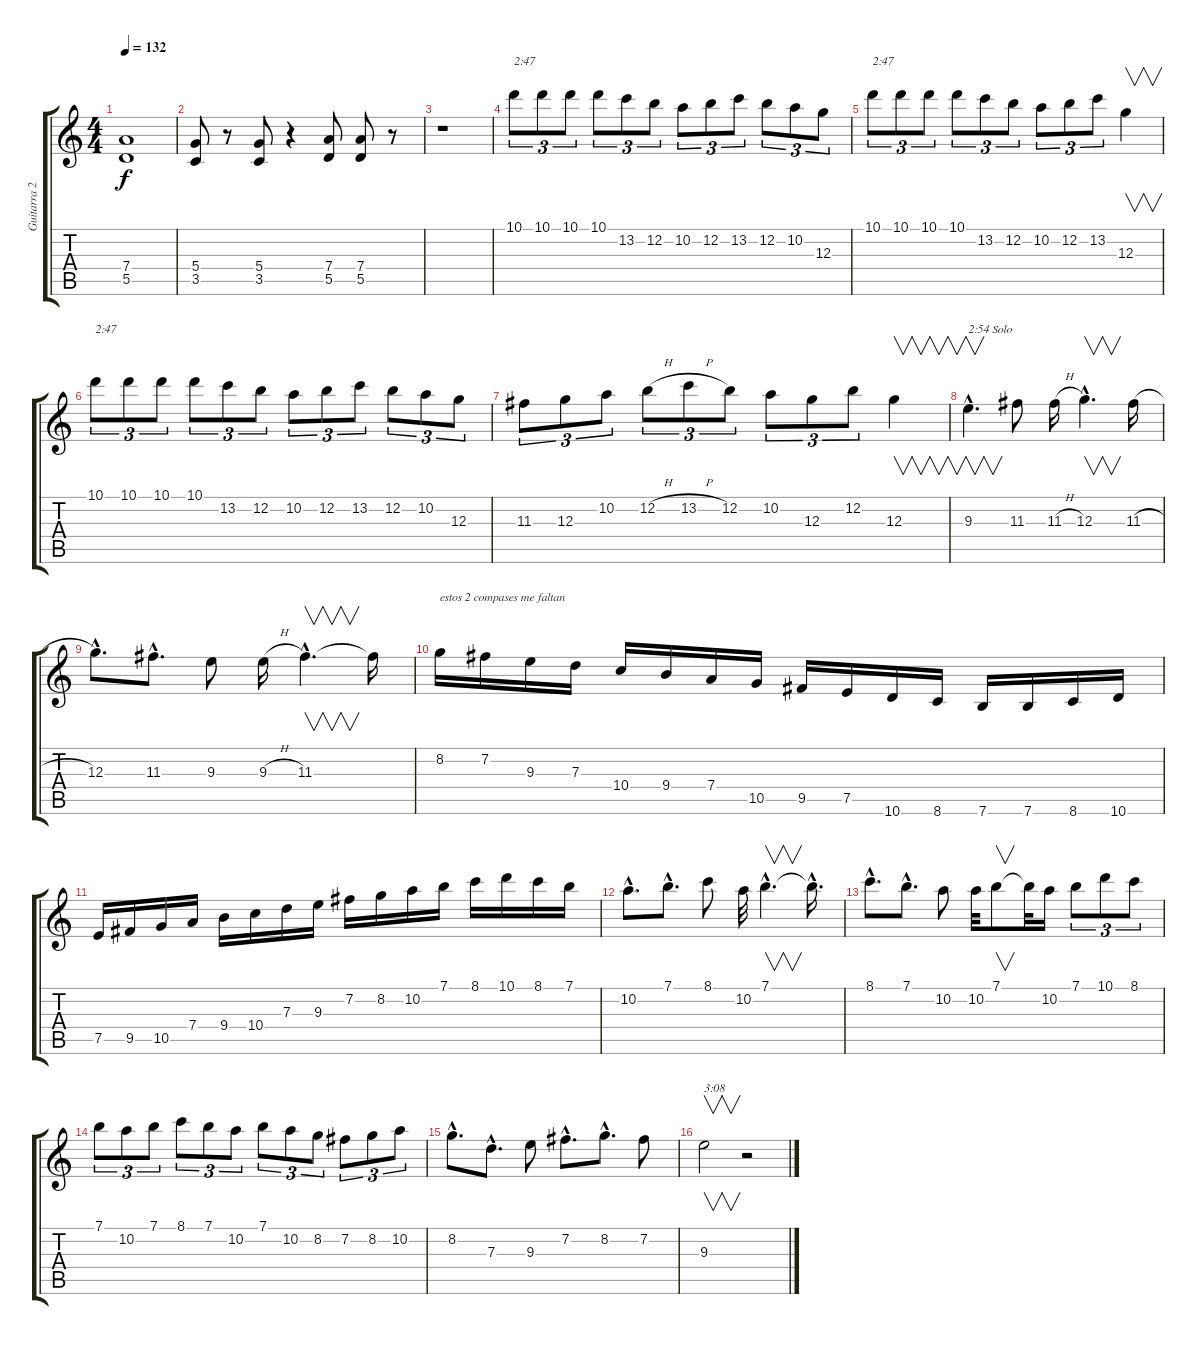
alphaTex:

\track ("Guitarra 2" "Guitarra 2") {instrument distortionguitar}
\staff {score tabs}
\tuning (E4 B3 G3 D3 A2 E2) {hide}
\ts (4 4)
\tempo 132
\clef g2
\ks c
(7.4 5.5).1{dy f} |
(5.4 3.5).8 r.8 (5.4 3.5).8 r.4 (7.4 5.5).8 (7.4 5.5).8 r.8 |
r.1 |
10.1.8{tu (3 2) txt "2:47"} 10.1.8{tu (3 2)} 10.1.8{tu (3 2)} 10.1.8{tu (3 2)} 13.2.8{tu (3 2)} 12.2.8{tu (3 2)} 10.2.8{tu (3 2)} 12.2.8{tu (3 2)} 13.2.8{tu (3 2)} 12.2.8{tu (3 2)} 10.2.8{tu (3 2)} 12.3.8{tu (3 2)} |
10.1.8{tu (3 2) txt "2:47"} 10.1.8{tu (3 2)} 10.1.8{tu (3 2)} 10.1.8{tu (3 2)} 13.2.8{tu (3 2)} 12.2.8{tu (3 2)} 10.2.8{tu (3 2)} 12.2.8{tu (3 2)} 13.2.8{tu (3 2)} 12.3.4{v} |
10.1.8{tu (3 2) txt "2:47"} 10.1.8{tu (3 2)} 10.1.8{tu (3 2)} 10.1.8{tu (3 2)} 13.2.8{tu (3 2)} 12.2.8{tu (3 2)} 10.2.8{tu (3 2)} 12.2.8{tu (3 2)} 13.2.8{tu (3 2)} 12.2.8{tu (3 2)} 10.2.8{tu (3 2)} 12.3.8{tu (3 2)} |
11.3.8{tu (3 2)} 12.3.8{tu (3 2)} 10.2.8{tu (3 2)} 12.2{h}.8{tu (3 2)} 13.2{h}.8{tu (3 2)} 12.2.8{tu (3 2)} 10.2.8{tu (3 2)} 12.3.8{tu (3 2)} 12.2.8{tu (3 2)} 12.3.4{v} |
9.3{hac}.4{v d txt "2:54 Solo"} 11.3.8 11.3{h}.16 12.3{hac}.4{v d} 11.3{h}.16 |
12.3{hac}.8{d} 11.3{hac}.8{d} 9.3.8 9.3{h}.16 11.3{hac}.4{v d} 11.3{t}.16 |
8.2.16{txt "estos 2 compases me faltan"} 7.2.16 9.3.16 7.3.16 10.4.16 9.4.16 7.4.16 10.5.16 9.5.16 7.5.16 10.6.16 8.6.16 7.6.16 7.6.16 8.6.16 10.6.16 |
7.5.16 9.5.16 10.5.16 7.4.16 9.4.16 10.4.16 7.3.16 9.3.16 7.2.16 8.2.16 10.2.16 7.1.16 8.1.16 10.1.16 8.1.16 7.1.16 |
10.2{hac}.8{d} 7.1{hac}.8{d} 8.1.8 10.2.32 7.1{hac}.4{v d} 7.1{hac t}.16{d} |
8.1{hac}.8{d} 7.1{hac}.8{d} 10.2.8 10.2.32 7.1.8{v} 7.1{t}.32 10.2.16 7.1.8{tu (3 2)} 10.1.8{tu (3 2)} 8.1.8{tu (3 2)} |
7.1.8{tu (3 2)} 10.2.8{tu (3 2)} 7.1.8{tu (3 2)} 8.1.8{tu (3 2)} 7.1.8{tu (3 2)} 10.2.8{tu (3 2)} 7.1.8{tu (3 2)} 10.2.8{tu (3 2)} 8.2.8{tu (3 2)} 7.2.8{tu (3 2)} 8.2.8{tu (3 2)} 10.2.8{tu (3 2)} |
8.2{hac}.8{d} 7.3{hac}.8{d} 9.3.8 7.2{hac}.8{d} 8.2{hac}.8{d} 7.2.8 |
9.3.2{v txt "3:08"} r.2
